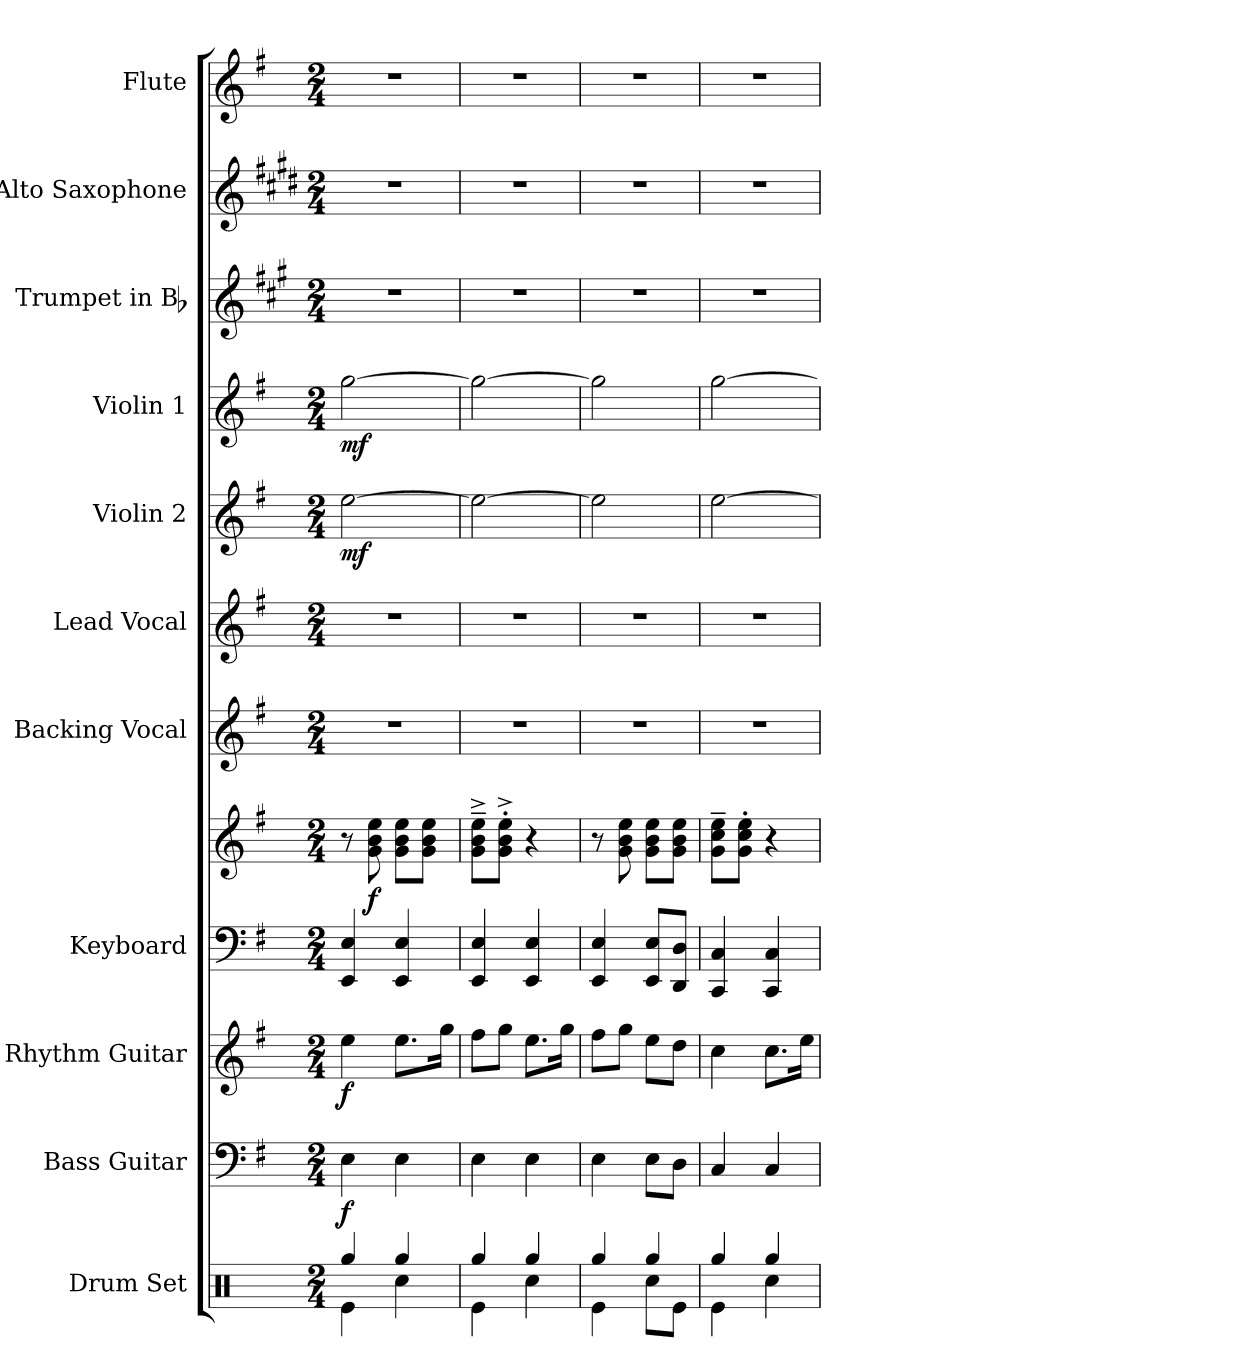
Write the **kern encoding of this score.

**kern	**kern	**dynam	**kern	**dynam	**kern	**kern	**dynam	**kern	**kern	**kern	**dynam	**kern	**dynam	**kern	**kern	**kern
*part11	*part10	*part10	*part9	*part9	*part8	*part8	*part8	*part7	*part6	*part5	*part5	*part4	*part4	*part3	*part2	*part1
*staff12	*staff11	*staff11	*staff10	*staff10	*staff9	*staff8	*staff8/9	*staff7	*staff6	*staff5	*staff5	*staff4	*staff4	*staff3	*staff2	*staff1
*I"Drum Set	*I"Bass Guitar	*	*I"Rhythm Guitar	*	*I"Keyboard	*	*	*I"Backing Vocal	*I"Lead Vocal	*I"Violin 2	*	*I"Violin 1	*	*I"Trumpet in Bb	*I"Alto Saxophone	*I"Flute
*I'Dr.	*I'Bass	*	*I'Rhy.	*	*I'Kbd.	*	*	*	*	*I'Vln. 2	*	*I'Vln. 1	*	*I'Tpt.	*I'Alto Sax.	*I'Fl.
!!LO:PB:g=z
*clefX	*clefF4	*	*clefG2	*	*clefF4	*clefG2	*	*clefG2	*clefG2	*clefG2	*	*clefG2	*	*clefG2	*clefG2	*clefG2
*	*ITrd7c12	*	*ITrd7c12	*	*	*	*	*	*	*	*	*	*	*ITrd1c2	*ITrd5c9	*
*k[]	*k[f#]	*	*k[f#]	*	*k[f#]	*k[f#]	*	*k[f#]	*k[f#]	*k[f#]	*	*k[f#]	*	*k[f#]	*k[f#]	*k[f#]
*C:	*G:	*	*G:	*	*G:	*G:	*	*G:	*G:	*G:	*	*G:	*	*G:	*G:	*G:
*M2/4	*M2/4	*	*M2/4	*	*M2/4	*M2/4	*	*M2/4	*M2/4	*M2/4	*	*M2/4	*	*M2/4	*M2/4	*M2/4
*MM110	*MM110	*	*MM110	*	*MM110	*MM110	*	*MM110	*MM110	*MM110	*	*MM110	*	*MM110	*MM110	*MM110
=1	=1	=1	=1	=1	=1	=1	=1	=1	=1	=1	=1	=1	=1	=1	=1	=1
*^	*	*	*	*	*	*	*	*	*	*	*	*	*	*	*	*
!	!	!	!	!	!	!	!	!	!LO:N:vis=1	!LO:N:vis=1	!	!	!	!	!LO:N:vis=1	!LO:N:vis=1	!LO:N:vis=1
4Rggi/	4Rei\	4EEi\	f	4ei\	f	4EEi/ 4Ei	8r	.	2r	2r	[>2eei\	mf	[>2ggi\	mf	2r	2r	2r
.	.	.	.	.	.	.	8gi\ 8bi 8eei	f	.	.	.	.	.	.	.	.	.
4Rggi/	4Rcci\	4EEi\	.	8.ei\L	.	4EEi/ 4Ei	8gi\ 8bi 8eeiL	.	.	.	.	.	.	.	.	.	.
.	.	.	.	.	.	.	8gi\ 8bi 8eeiJ	.	.	.	.	.	.	.	.	.	.
.	.	.	.	16gi\Jk	.	.	.	.	.	.	.	.	.	.	.	.	.
=2	=2	=2	=2	=2	=2	=2	=2	=2	=2	=2	=2	=2	=2	=2	=2	=2	=2
!	!	!	!	!	!	!	!	!	!LO:N:vis=1	!LO:N:vis=1	!	!	!	!	!LO:N:vis=1	!LO:N:vis=1	!LO:N:vis=1
4Rggi/	4Rei\	4EEi\	.	8f#i\L	.	4EEi/ 4Ei	8gi\~^ 8bi~^ 8eei~^L	.	2r	2r	2eei\_>	.	2ggi\_>	.	2r	2r	2r
.	.	.	.	8gi\J	.	.	8gi\'^ 8bi'^ 8eei'^J	.	.	.	.	.	.	.	.	.	.
4Rggi/	4Rcci\	4EEi\	.	8.ei\L	.	4EEi/ 4Ei	4r	.	.	.	.	.	.	.	.	.	.
.	.	.	.	16gi\Jk	.	.	.	.	.	.	.	.	.	.	.	.	.
=3	=3	=3	=3	=3	=3	=3	=3	=3	=3	=3	=3	=3	=3	=3	=3	=3	=3
!	!	!	!	!	!	!	!	!	!LO:N:vis=1	!LO:N:vis=1	!	!	!	!	!LO:N:vis=1	!LO:N:vis=1	!LO:N:vis=1
4Rggi/	4Rei\	4EEi\	.	8f#i\L	.	4EEi/ 4Ei	8r	.	2r	2r	2eei\]	.	2ggi\]	.	2r	2r	2r
.	.	.	.	8gi\J	.	.	8gi\ 8bi 8eei	.	.	.	.	.	.	.	.	.	.
4Rggi/	8Rcci\L	8EEi\L	.	8ei\L	.	8EEi/ 8EiL	8gi\ 8bi 8eeiL	.	.	.	.	.	.	.	.	.	.
.	8Rei\J	8DDi\J	.	8di\J	.	8DDi/ 8DiJ	8gi\ 8bi 8eeiJ	.	.	.	.	.	.	.	.	.	.
=4	=4	=4	=4	=4	=4	=4	=4	=4	=4	=4	=4	=4	=4	=4	=4	=4	=4
!	!	!	!	!	!	!	!	!	!LO:N:vis=1	!LO:N:vis=1	!	!	!	!	!LO:N:vis=1	!LO:N:vis=1	!LO:N:vis=1
4Rggi/	4Rei\	4CCi/	.	4ci\	.	4CCi/ 4Ci	8gi\~ 8cci~ 8eei~L	.	2r	2r	[>2eei\	.	[>2ggi\	.	2r	2r	2r
.	.	.	.	.	.	.	8gi\' 8cci' 8eei'J	.	.	.	.	.	.	.	.	.	.
4Rggi/	4Rcci\	4CCi/	.	8.ci\L	.	4CCi/ 4Ci	4r	.	.	.	.	.	.	.	.	.	.
.	.	.	.	16ei\Jk	.	.	.	.	.	.	.	.	.	.	.	.	.
*v	*v	*	*	*	*	*	*	*	*	*	*	*	*	*	*	*	*
=	=	=	=	=	=	=	=	=	=	=	=	=	=	=	=	=
*-	*-	*-	*-	*-	*-	*-	*-	*-	*-	*-	*-	*-	*-	*-	*-	*-
